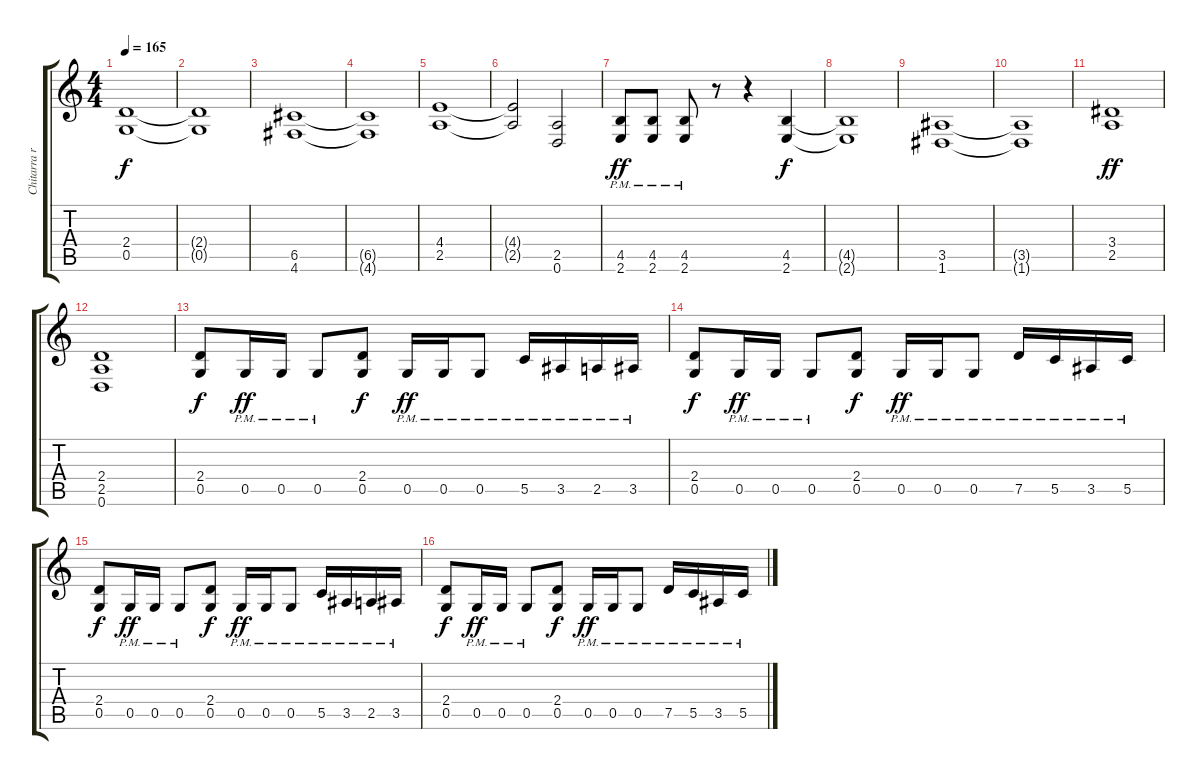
\track ("Chitarra ritmica 1" "Chitarra r") {instrument distortionguitar}
\staff {score tabs}
\tuning (D4 A3 F3 C3 G2 D2) {hide}
\ts (4 4)
\tempo 165
\clef g2
\ks c
(2.4 0.5).1{dy f} |
(2.4{t} 0.5{t}).1 |
(6.5 4.6).1 |
(6.5{t} 4.6{t}).1 |
(4.4 2.5).1 |
(4.4{t} 2.5{t}).2 (2.5 0.6).2 |
(4.5{pm} 2.6{pm}).8{dy ff} (4.5{pm} 2.6{pm}).8 (4.5{pm} 2.6{pm}).8 r.8 r.4 (4.5 2.6).4{dy f} |
(4.5{t} 2.6{t}).1 |
(3.5 1.6).1 |
(3.5{t} 1.6{t}).1 |
(3.4 2.5).1{dy ff} |
(2.4 2.5 0.6).1 |
(2.4 0.5).8{dy f} 0.5{pm}.16{dy ff} 0.5{pm}.16 0.5{pm}.8 (2.4 0.5).8{dy f} 0.5{pm}.16{dy ff} 0.5{pm}.16 0.5{pm}.8 5.5{pm}.16 3.5{pm}.16 2.5{pm}.16 3.5{pm}.16 |
(2.4 0.5).8{dy f} 0.5{pm}.16{dy ff} 0.5{pm}.16 0.5{pm}.8 (2.4 0.5).8{dy f} 0.5{pm}.16{dy ff} 0.5{pm}.16 0.5{pm}.8 7.5{pm}.16 5.5{pm}.16 3.5{pm}.16 5.5{pm}.16 |
(2.4 0.5).8{dy f} 0.5{pm}.16{dy ff} 0.5{pm}.16 0.5{pm}.8 (2.4 0.5).8{dy f} 0.5{pm}.16{dy ff} 0.5{pm}.16 0.5{pm}.8 5.5{pm}.16 3.5{pm}.16 2.5{pm}.16 3.5{pm}.16 |
(2.4 0.5).8{dy f} 0.5{pm}.16{dy ff} 0.5{pm}.16 0.5{pm}.8 (2.4 0.5).8{dy f} 0.5{pm}.16{dy ff} 0.5{pm}.16 0.5{pm}.8 7.5{pm}.16 5.5{pm}.16 3.5{pm}.16 5.5{pm}.16
